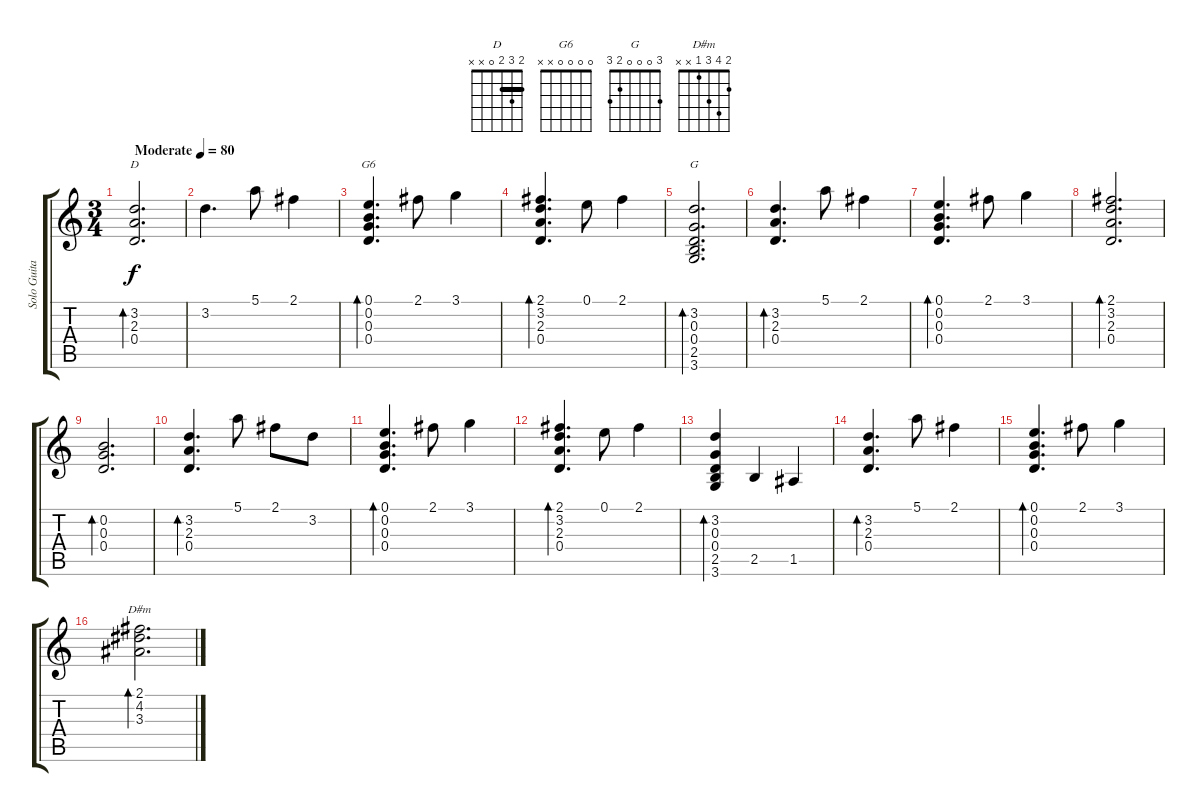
\track ("Solo Guitar" "Solo Guita") {instrument acousticguitarnylon}
\staff {score tabs}
\tuning (E4 B3 G3 D3 A2 E2) {hide}
\chord ("D" 2 3 2 0 x x) {barre 2}
\chord ("G6" 0 0 0 0 x x)
\chord ("G" 3 0 0 0 2 3)
\chord ("D#m" 2 4 3 1 x x)
\ts (3 4)
\tempo (80 "Moderate")
\clef g2
\ks c
(3.2 2.3 0.4).2{d bd 240 ch "D" dy f instrument acousticguitarnylon} |
3.2.4{d} 5.1.8 2.1.4 |
(0.1 0.2 0.3 0.4).4{d bd 120 ch "G6"} 2.1.8 3.1.4 |
(2.1 3.2 2.3 0.4).4{d bd 120} 0.1.8 2.1.4 |
(3.2 0.3 0.4 2.5 3.6).2{d bd 120 ch "G"} |
(3.2 2.3 0.4).4{d bd 120} 5.1.8 2.1.4 |
(0.1 0.2 0.3 0.4).4{d bd 120} 2.1.8 3.1.4 |
(2.1 3.2 2.3 0.4).2{d bd 120} |
(0.2 0.3 0.4).2{d bd 120} |
(3.2 2.3 0.4).4{d bd 120} 5.1.8 2.1.8 3.2.8 |
(0.1 0.2 0.3 0.4).4{d bd 120} 2.1.8 3.1.4 |
(2.1 3.2 2.3 0.4).4{d bd 120} 0.1.8 2.1.4 |
(3.2 0.3 0.4 2.5 3.6).4{bd 120} 2.5.4 1.5.4 |
(3.2 2.3 0.4).4{d bd 120} 5.1.8 2.1.4 |
(0.1 0.2 0.3 0.4).4{d bd 120} 2.1.8 3.1.4 |
(2.1 4.2 3.3).2{d bd 120 ch "D#m"}
